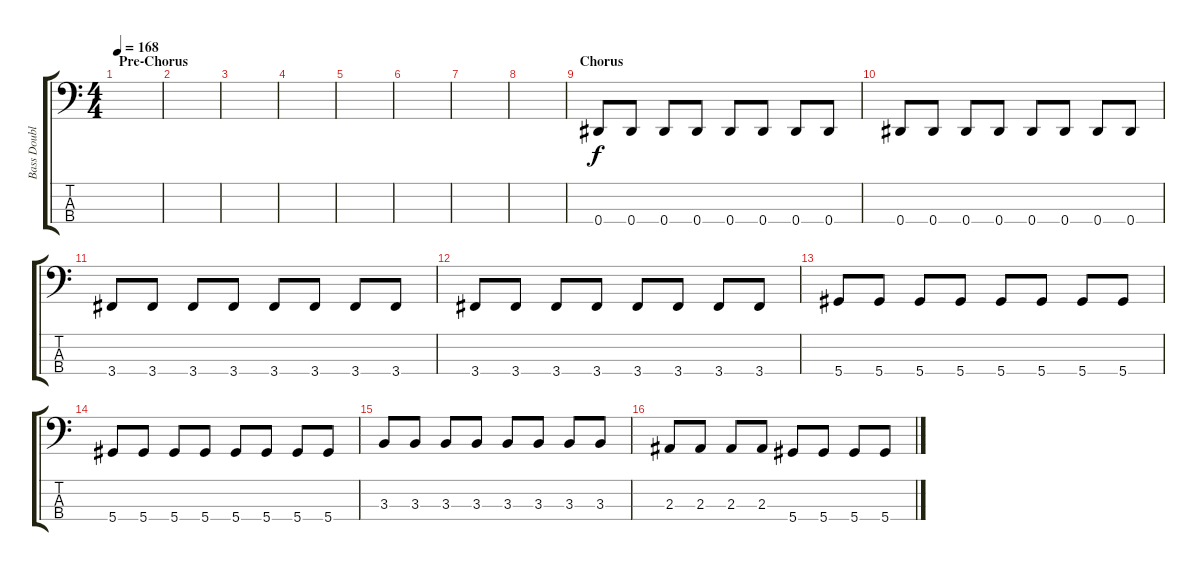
\track ("Bass Double" "Bass Doubl") {instrument electricbassfinger}
\staff {score tabs}
\tuning (Gb2 Db2 Ab1 Eb1) {hide}
\ts (4 4)
\section ("" "Pre-Chorus")
\tempo 168
\clef f4
\ks c
|
|
|
|
|
|
|
|
\section ("" "Chorus")
0.4.8 0.4.8 0.4.8 0.4.8 0.4.8 0.4.8 0.4.8 0.4.8 |
0.4.8 0.4.8 0.4.8 0.4.8 0.4.8 0.4.8 0.4.8 0.4.8 |
3.4.8 3.4.8 3.4.8 3.4.8 3.4.8 3.4.8 3.4.8 3.4.8 |
3.4.8 3.4.8 3.4.8 3.4.8 3.4.8 3.4.8 3.4.8 3.4.8 |
5.4.8 5.4.8 5.4.8 5.4.8 5.4.8 5.4.8 5.4.8 5.4.8 |
5.4.8 5.4.8 5.4.8 5.4.8 5.4.8 5.4.8 5.4.8 5.4.8 |
3.3.8 3.3.8 3.3.8 3.3.8 3.3.8 3.3.8 3.3.8 3.3.8 |
2.3.8 2.3.8 2.3.8 2.3.8 5.4.8 5.4.8 5.4.8 5.4.8
